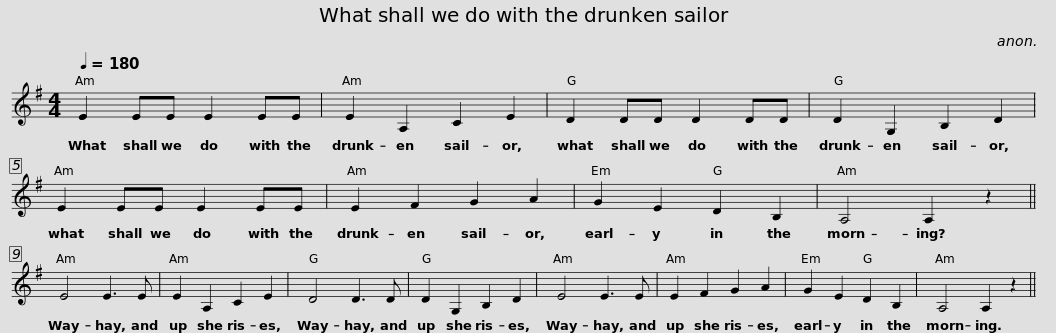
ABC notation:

X:1
L:1/8
Q:1/4=180
M:4/4
I:linebreak $
K:G
V:1 treble
V:1
 E2 EE E2 EE | E2 A,2 C2 E2 | D2 DD D2 DD | D2 G,2 B,2 D2 |$ E2 EE E2 EE | %5
 E2 F2 G2 A2 | G2 E2 D2 B,2 | A,4 A,2 z2 || E4 E3 E |$ E2 A,2 C2 E2 | %10
 D4 D3 D | D2 G,2 B,2 D2 | E4 E3 E | E2 F2 G2 A2 | G2 E2 D2 B,2 |$ %15
 A,4 A,2 z2 || %16
